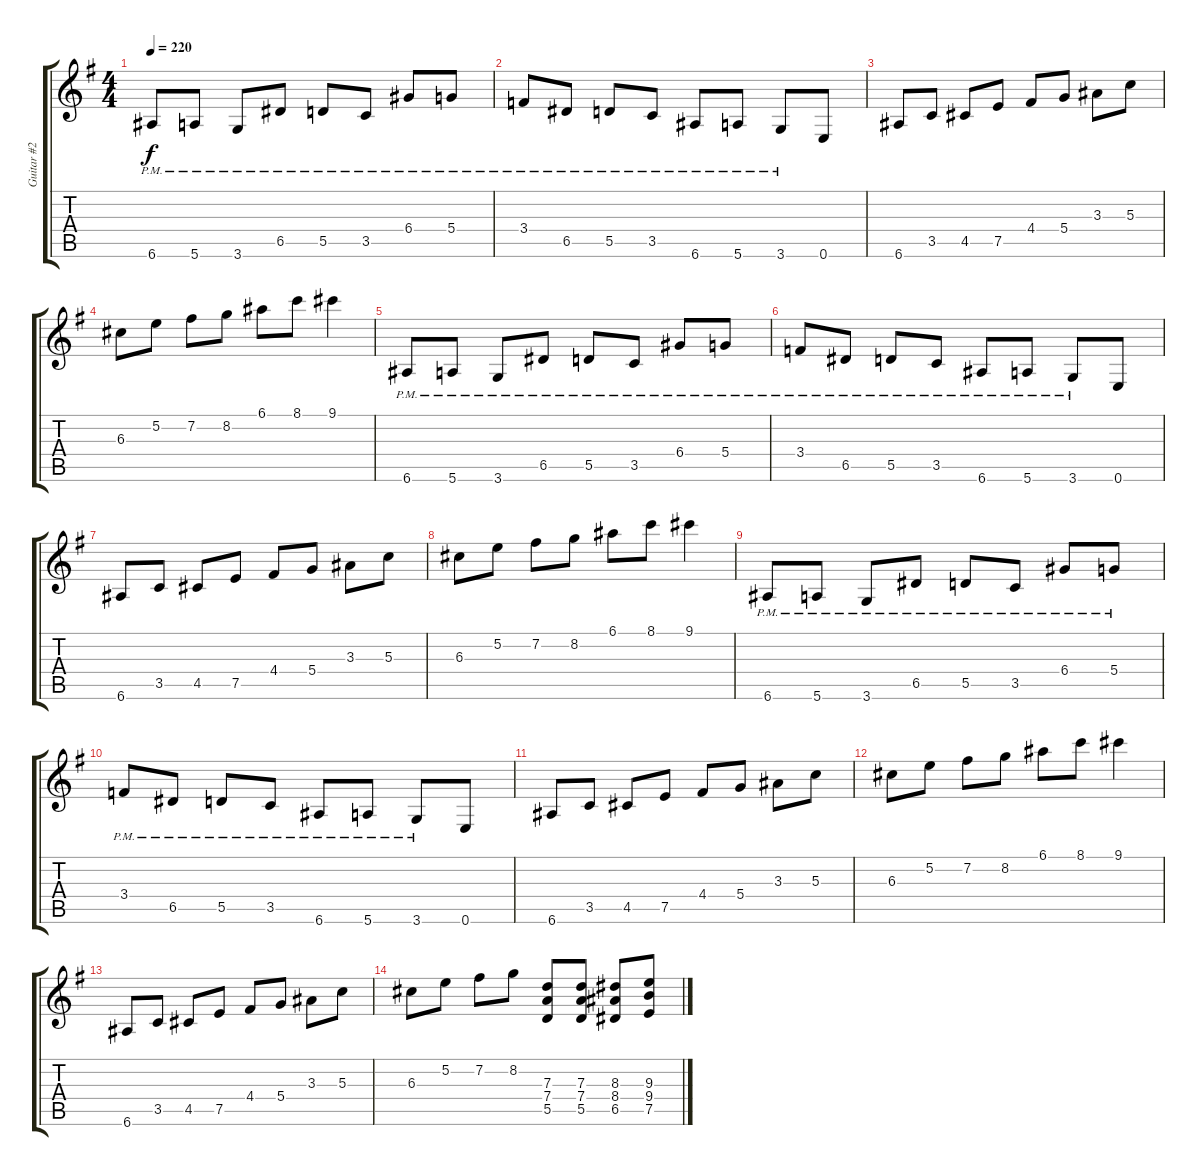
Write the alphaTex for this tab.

\track ("Guitar #2" "Guitar #2") {instrument overdrivenguitar}
\staff {score tabs}
\tuning (E4 B3 G3 D3 A2 E2) {hide}
\ts (4 4)
\tempo 220
\clef g2
\ks eminor
6.6{pm}.8{dy f} 5.6{pm}.8 3.6{pm}.8 6.5{pm}.8 5.5{pm}.8 3.5{pm}.8 6.4{pm}.8 5.4{pm}.8 |
3.4{pm}.8 6.5{pm}.8 5.5{pm}.8 3.5{pm}.8 6.6{pm}.8 5.6{pm}.8 3.6{pm}.8 0.6.8 |
6.6.8 3.5.8 4.5.8 7.5.8 4.4.8 5.4.8 3.3.8 5.3.8 |
6.3.8 5.2.8 7.2.8 8.2.8 6.1.8 8.1.8 9.1.4 |
6.6{pm}.8 5.6{pm}.8 3.6{pm}.8 6.5{pm}.8 5.5{pm}.8 3.5{pm}.8 6.4{pm}.8 5.4{pm}.8 |
3.4{pm}.8 6.5{pm}.8 5.5{pm}.8 3.5{pm}.8 6.6{pm}.8 5.6{pm}.8 3.6{pm}.8 0.6.8 |
6.6.8 3.5.8 4.5.8 7.5.8 4.4.8 5.4.8 3.3.8 5.3.8 |
6.3.8 5.2.8 7.2.8 8.2.8 6.1.8 8.1.8 9.1.4 |
6.6{pm}.8 5.6{pm}.8 3.6{pm}.8 6.5{pm}.8 5.5{pm}.8 3.5{pm}.8 6.4{pm}.8 5.4{pm}.8 |
3.4{pm}.8 6.5{pm}.8 5.5{pm}.8 3.5{pm}.8 6.6{pm}.8 5.6{pm}.8 3.6{pm}.8 0.6.8 |
6.6.8 3.5.8 4.5.8 7.5.8 4.4.8 5.4.8 3.3.8 5.3.8 |
6.3.8 5.2.8 7.2.8 8.2.8 6.1.8 8.1.8 9.1.4 |
6.6.8 3.5.8 4.5.8 7.5.8 4.4.8 5.4.8 3.3.8 5.3.8 |
6.3.8 5.2.8 7.2.8 8.2.8 (7.3 7.4 5.5).8 (7.3 7.4 5.5).8 (8.3 8.4 6.5).8 (9.3 9.4 7.5).8
